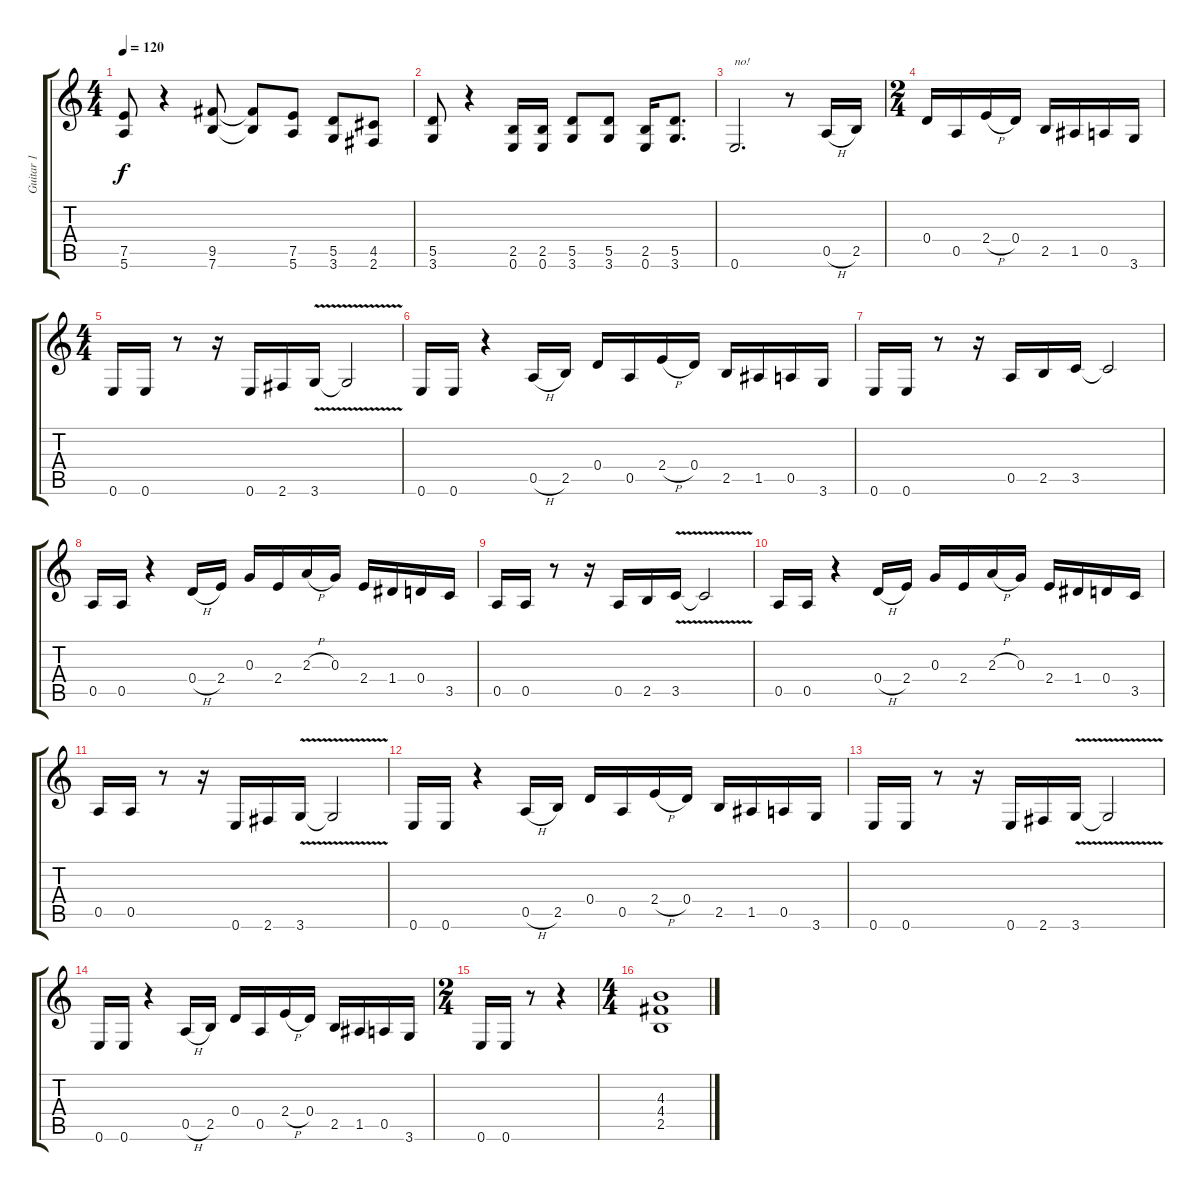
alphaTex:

\track ("Guitar 1" "Guitar 1") {instrument overdrivenguitar}
\staff {score tabs}
\tuning (E4 B3 G3 D3 A2 E2) {hide}
\ts (4 4)
\tempo 120
\clef g2
\ks c
(7.5 5.6).8{dy f} r.4 (9.5 7.6).8 (9.5{t} 7.6{t}).8 (7.5 5.6).8 (5.5 3.6).8 (4.5 2.6).8 |
(5.5 3.6).8 r.4 (2.5 0.6).16 (2.5 0.6).16 (5.5 3.6).8 (5.5 3.6).8 (2.5 0.6).16 (5.5 3.6).8{d} |
0.6.2{d txt "no!"} r.8 0.5{h}.16 2.5.16 |
\ts (2 4)
0.4.16 0.5.16 2.4{h}.16 0.4.16 2.5.16 1.5.16 0.5.16 3.6.16 |
\ts (4 4)
0.6.16 0.6.16 r.8 r.16 0.6.16 2.6.16 3.6{v}.16 3.6{t}.2 |
0.6.16 0.6.16 r.4 0.5{h}.16 2.5.16 0.4.16 0.5.16 2.4{h}.16 0.4.16 2.5.16 1.5.16 0.5.16 3.6.16 |
0.6.16 0.6.16 r.8 r.16 0.5.16 2.5.16 3.5.16 3.5{t}.2 |
0.5.16 0.5.16 r.4 0.4{h}.16 2.4.16 0.3.16 2.4.16 2.3{h}.16 0.3.16 2.4.16 1.4.16 0.4.16 3.5.16 |
0.5.16 0.5.16 r.8 r.16 0.5.16 2.5.16 3.5{v}.16 3.5{t}.2 |
0.5.16 0.5.16 r.4 0.4{h}.16 2.4.16 0.3.16 2.4.16 2.3{h}.16 0.3.16 2.4.16 1.4.16 0.4.16 3.5.16 |
0.5.16 0.5.16 r.8 r.16 0.6.16 2.6.16 3.6{v}.16 3.6{t}.2 |
0.6.16 0.6.16 r.4 0.5{h}.16 2.5.16 0.4.16 0.5.16 2.4{h}.16 0.4.16 2.5.16 1.5.16 0.5.16 3.6.16 |
0.6.16 0.6.16 r.8 r.16 0.6.16 2.6.16 3.6{v}.16 3.6{t}.2 |
0.6.16 0.6.16 r.4 0.5{h}.16 2.5.16 0.4.16 0.5.16 2.4{h}.16 0.4.16 2.5.16 1.5.16 0.5.16 3.6.16 |
\ts (2 4)
0.6.16 0.6.16 r.8 r.4 |
\ts (4 4)
(4.3 4.4 2.5).1
